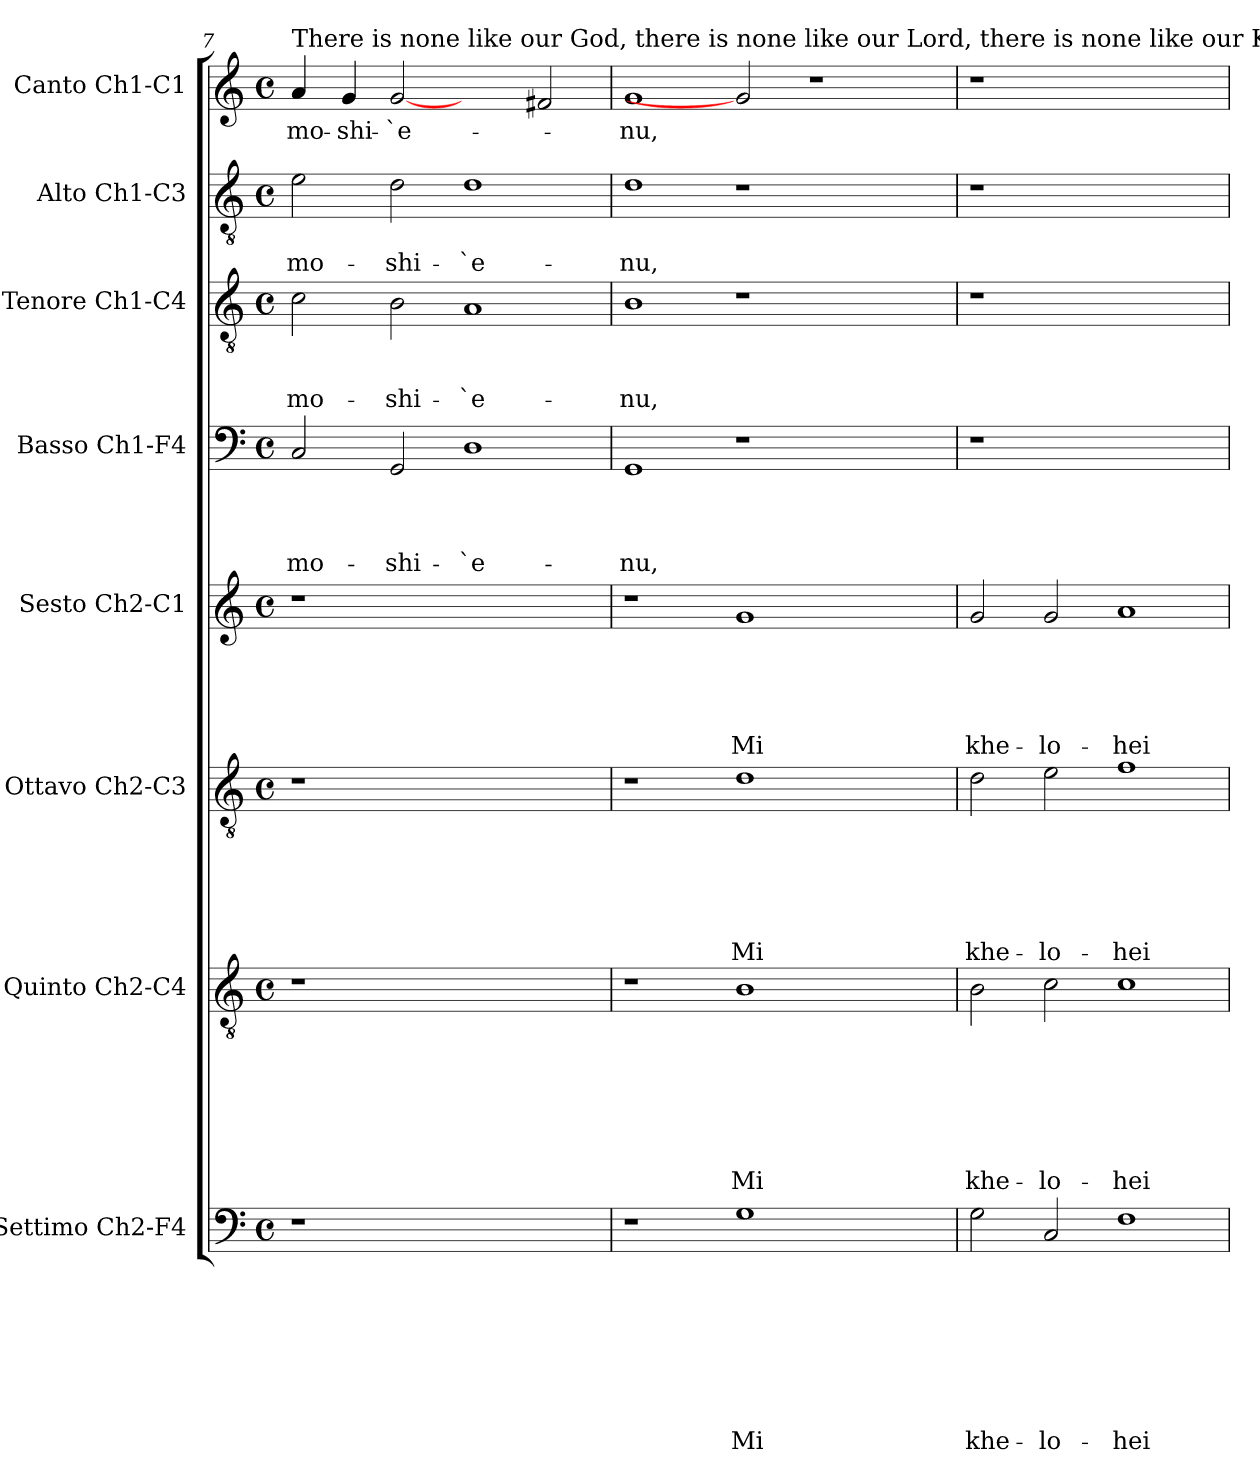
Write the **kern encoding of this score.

**kern	**text	**text	**text	**text	**text	**text	**text	**text	**kern	**text	**text	**text	**text	**text	**text	**text	**kern	**text	**text	**text	**text	**text	**text	**kern	**text	**text	**text	**text	**text	**kern	**text	**text	**text	**text	**kern	**text	**text	**text	**kern	**text	**text	**kern	**text
*part8	*part8	*part8	*part8	*part8	*part8	*part8	*part8	*part8	*part7	*part7	*part7	*part7	*part7	*part7	*part7	*part7	*part6	*part6	*part6	*part6	*part6	*part6	*part6	*part5	*part5	*part5	*part5	*part5	*part5	*part4	*part4	*part4	*part4	*part4	*part3	*part3	*part3	*part3	*part2	*part2	*part2	*part1	*part1
*staff8	*staff8	*staff8	*staff8	*staff8	*staff8	*staff8	*staff8	*staff8	*staff7	*staff7	*staff7	*staff7	*staff7	*staff7	*staff7	*staff7	*staff6	*staff6	*staff6	*staff6	*staff6	*staff6	*staff6	*staff5	*staff5	*staff5	*staff5	*staff5	*staff5	*staff4	*staff4	*staff4	*staff4	*staff4	*staff3	*staff3	*staff3	*staff3	*staff2	*staff2	*staff2	*staff1	*staff1
*I"Settimo Ch2-F4	*	*	*	*	*	*	*	*	*I"Quinto Ch2-C4	*	*	*	*	*	*	*	*I"Ottavo Ch2-C3	*	*	*	*	*	*	*I"Sesto Ch2-C1	*	*	*	*	*	*I"Basso Ch1-F4	*	*	*	*	*I"Tenore Ch1-C4	*	*	*	*I"Alto Ch1-C3	*	*	*I"Canto Ch1-C1	*
*	*	*	*	*	*	*	*	*	*	*	*	*	*	*	*	*	*	*	*	*	*	*	*	*	*	*	*	*	*	*I'B	*	*	*	*	*I'T	*	*	*	*I'A	*	*	*I'C	*
!!LO:LB:g=z
*clefF4	*	*	*	*	*	*	*	*	*clefGv2	*	*	*	*	*	*	*	*clefGv2	*	*	*	*	*	*	*clefG2	*	*	*	*	*	*clefF4	*	*	*	*	*clefGv2	*	*	*	*clefGv2	*	*	*clefG2	*
*k[]	*	*	*	*	*	*	*	*	*k[]	*	*	*	*	*	*	*	*k[]	*	*	*	*	*	*	*k[]	*	*	*	*	*	*k[]	*	*	*	*	*k[]	*	*	*	*k[]	*	*	*k[]	*
*C:	*	*	*	*	*	*	*	*	*C:	*	*	*	*	*	*	*	*C:	*	*	*	*	*	*	*C:	*	*	*	*	*	*C:	*	*	*	*	*C:	*	*	*	*C:	*	*	*C:	*
*M4/4	*	*	*	*	*	*	*	*	*M4/4	*	*	*	*	*	*	*	*M4/4	*	*	*	*	*	*	*M4/4	*	*	*	*	*	*M4/4	*	*	*	*	*M4/4	*	*	*	*M4/4	*	*	*M4/4	*
*met(c)	*	*	*	*	*	*	*	*	*met(c)	*	*	*	*	*	*	*	*met(c)	*	*	*	*	*	*	*met(c)	*	*	*	*	*	*met(c)	*	*	*	*	*met(c)	*	*	*	*met(c)	*	*	*met(c)	*
=7	=7	=7	=7	=7	=7	=7	=7	=7	=7	=7	=7	=7	=7	=7	=7	=7	=7	=7	=7	=7	=7	=7	=7	=7	=7	=7	=7	=7	=7	=7	=7	=7	=7	=7	=7	=7	=7	=7	=7	=7	=7	=7	=7
!	!	!	!	!	!	!	!	!	!	!	!	!	!	!	!	!	!	!	!	!	!	!	!	!	!	!	!	!	!	!	!	!	!	!	!	!	!	!	!	!	!	!LO:TX:a:t=There is none like our God, there is none like our Lord, there is none like our King, there is none like our Saviour.	!
!	!	!	!	!	!	!	!	!	!	!	!	!	!	!	!	!	!	!	!	!	!	!	!	!	!	!	!	!	!	!	!	!	!	!LO:LY:b	!	!	!	!LO:LY:b	!	!	!LO:LY:b	!	!LO:LY:b
1r	.	.	.	.	.	.	.	.	1r	.	.	.	.	.	.	.	1r	.	.	.	.	.	.	1r	.	.	.	.	.	2C/	.	.	.	-mo-	2c\	.	.	-mo-	2e\	.	-mo-	4a/	-mo-
!	!	!	!	!	!	!	!	!	!	!	!	!	!	!	!	!	!	!	!	!	!	!	!	!	!	!	!	!	!	!	!	!	!	!	!	!	!	!	!	!	!	!	!LO:LY:b
.	.	.	.	.	.	.	.	.	.	.	.	.	.	.	.	.	.	.	.	.	.	.	.	.	.	.	.	.	.	.	.	.	.	.	.	.	.	.	.	.	.	4g/	-shi-
!	!	!	!	!	!	!	!	!	!	!	!	!	!	!	!	!	!	!	!	!	!	!	!	!	!	!	!	!	!	!	!	!	!	!LO:LY:b	!	!	!	!LO:LY:b	!	!	!LO:LY:b	!	!LO:LY:b
.	.	.	.	.	.	.	.	.	.	.	.	.	.	.	.	.	.	.	.	.	.	.	.	.	.	.	.	.	.	2GG/	.	.	.	-shi-	2B\	.	.	-shi-	2d\	.	-shi-	[2g	-`e-
!	!	!	!	!	!	!	!	!	!	!	!	!	!	!	!	!	!	!	!	!	!	!	!	!	!	!	!	!	!	!	!	!	!	!LO:LY:b	!	!	!	!LO:LY:b	!	!	!LO:LY:b	!	!
1ryy	.	.	.	.	.	.	.	.	1ryy	.	.	.	.	.	.	.	1ryy	.	.	.	.	.	.	1ryy	.	.	.	.	.	1D	.	.	.	-`e-	1A	.	.	-`e-	1d	.	-`e-	2ryy	.
.	.	.	.	.	.	.	.	.	.	.	.	.	.	.	.	.	.	.	.	.	.	.	.	.	.	.	.	.	.	.	.	.	.	.	.	.	.	.	.	.	.	2f#X/	.
=8	=8	=8	=8	=8	=8	=8	=8	=8	=8	=8	=8	=8	=8	=8	=8	=8	=8	=8	=8	=8	=8	=8	=8	=8	=8	=8	=8	=8	=8	=8	=8	=8	=8	=8	=8	=8	=8	=8	=8	=8	=8	=8	=8
!	!	!	!	!	!	!	!	!	!	!	!	!	!	!	!	!	!	!	!	!	!	!	!	!	!	!	!	!	!	!	!	!	!	!LO:LY:b	!	!	!	!LO:LY:b	!	!	!LO:LY:b	!	!LO:LY:b
1r	.	.	.	.	.	.	.	.	1r	.	.	.	.	.	.	.	1r	.	.	.	.	.	.	1r	.	.	.	.	.	1GG	.	.	.	-nu,	1B	.	.	-nu,	1d	.	-nu,	1g	-nu,
!	!	!	!	!	!	!	!	!LO:LY:b	!	!	!	!	!	!	!	!LO:LY:b	!	!	!	!	!	!	!LO:LY:b	!	!	!	!	!	!LO:LY:b	!	!	!	!	!	!	!	!	!	!	!	!	!	!
1G	.	.	.	.	.	.	.	Mi	1B	.	.	.	.	.	.	Mi	1d	.	.	.	.	.	Mi	1g	.	.	.	.	Mi	1r	.	.	.	.	1r	.	.	.	1r	.	.	2g]	.
.	.	.	.	.	.	.	.	.	.	.	.	.	.	.	.	.	.	.	.	.	.	.	.	.	.	.	.	.	.	.	.	.	.	.	.	.	.	.	.	.	.	1r	.
2ryy	.	.	.	.	.	.	.	.	2ryy	.	.	.	.	.	.	.	2ryy	.	.	.	.	.	.	2ryy	.	.	.	.	.	2ryy	.	.	.	.	2ryy	.	.	.	2ryy	.	.	.	.
=9	=9	=9	=9	=9	=9	=9	=9	=9	=9	=9	=9	=9	=9	=9	=9	=9	=9	=9	=9	=9	=9	=9	=9	=9	=9	=9	=9	=9	=9	=9	=9	=9	=9	=9	=9	=9	=9	=9	=9	=9	=9	=9	=9
!	!	!	!	!	!	!	!	!LO:LY:b	!	!	!	!	!	!	!	!LO:LY:b	!	!	!	!	!	!	!LO:LY:b	!	!	!	!	!	!LO:LY:b	!	!	!	!	!	!	!	!	!	!	!	!	!	!
2G\	.	.	.	.	.	.	.	khe-	2B\	.	.	.	.	.	.	khe-	2d\	.	.	.	.	.	khe-	2g/	.	.	.	.	khe-	1r	.	.	.	.	1r	.	.	.	1r	.	.	1r	.
!	!	!	!	!	!	!	!	!LO:LY:b	!	!	!	!	!	!	!	!LO:LY:b	!	!	!	!	!	!	!LO:LY:b	!	!	!	!	!	!LO:LY:b	!	!	!	!	!	!	!	!	!	!	!	!	!	!
2C/	.	.	.	.	.	.	.	-lo-	2c\	.	.	.	.	.	.	-lo-	2e\	.	.	.	.	.	-lo-	2g/	.	.	.	.	-lo-	.	.	.	.	.	.	.	.	.	.	.	.	.	.
!	!	!	!	!	!	!	!	!LO:LY:b	!	!	!	!	!	!	!	!LO:LY:b	!	!	!	!	!	!	!LO:LY:b	!	!	!	!	!	!LO:LY:b	!	!	!	!	!	!	!	!	!	!	!	!	!	!
1F	.	.	.	.	.	.	.	-hei-	1c	.	.	.	.	.	.	-hei-	1f	.	.	.	.	.	-hei-	1a	.	.	.	.	-hei-	1ryy	.	.	.	.	1ryy	.	.	.	1ryy	.	.	1ryy	.
=	=	=	=	=	=	=	=	=	=	=	=	=	=	=	=	=	=	=	=	=	=	=	=	=	=	=	=	=	=	=	=	=	=	=	=	=	=	=	=	=	=	=	=
*-	*-	*-	*-	*-	*-	*-	*-	*-	*-	*-	*-	*-	*-	*-	*-	*-	*-	*-	*-	*-	*-	*-	*-	*-	*-	*-	*-	*-	*-	*-	*-	*-	*-	*-	*-	*-	*-	*-	*-	*-	*-	*-	*-
